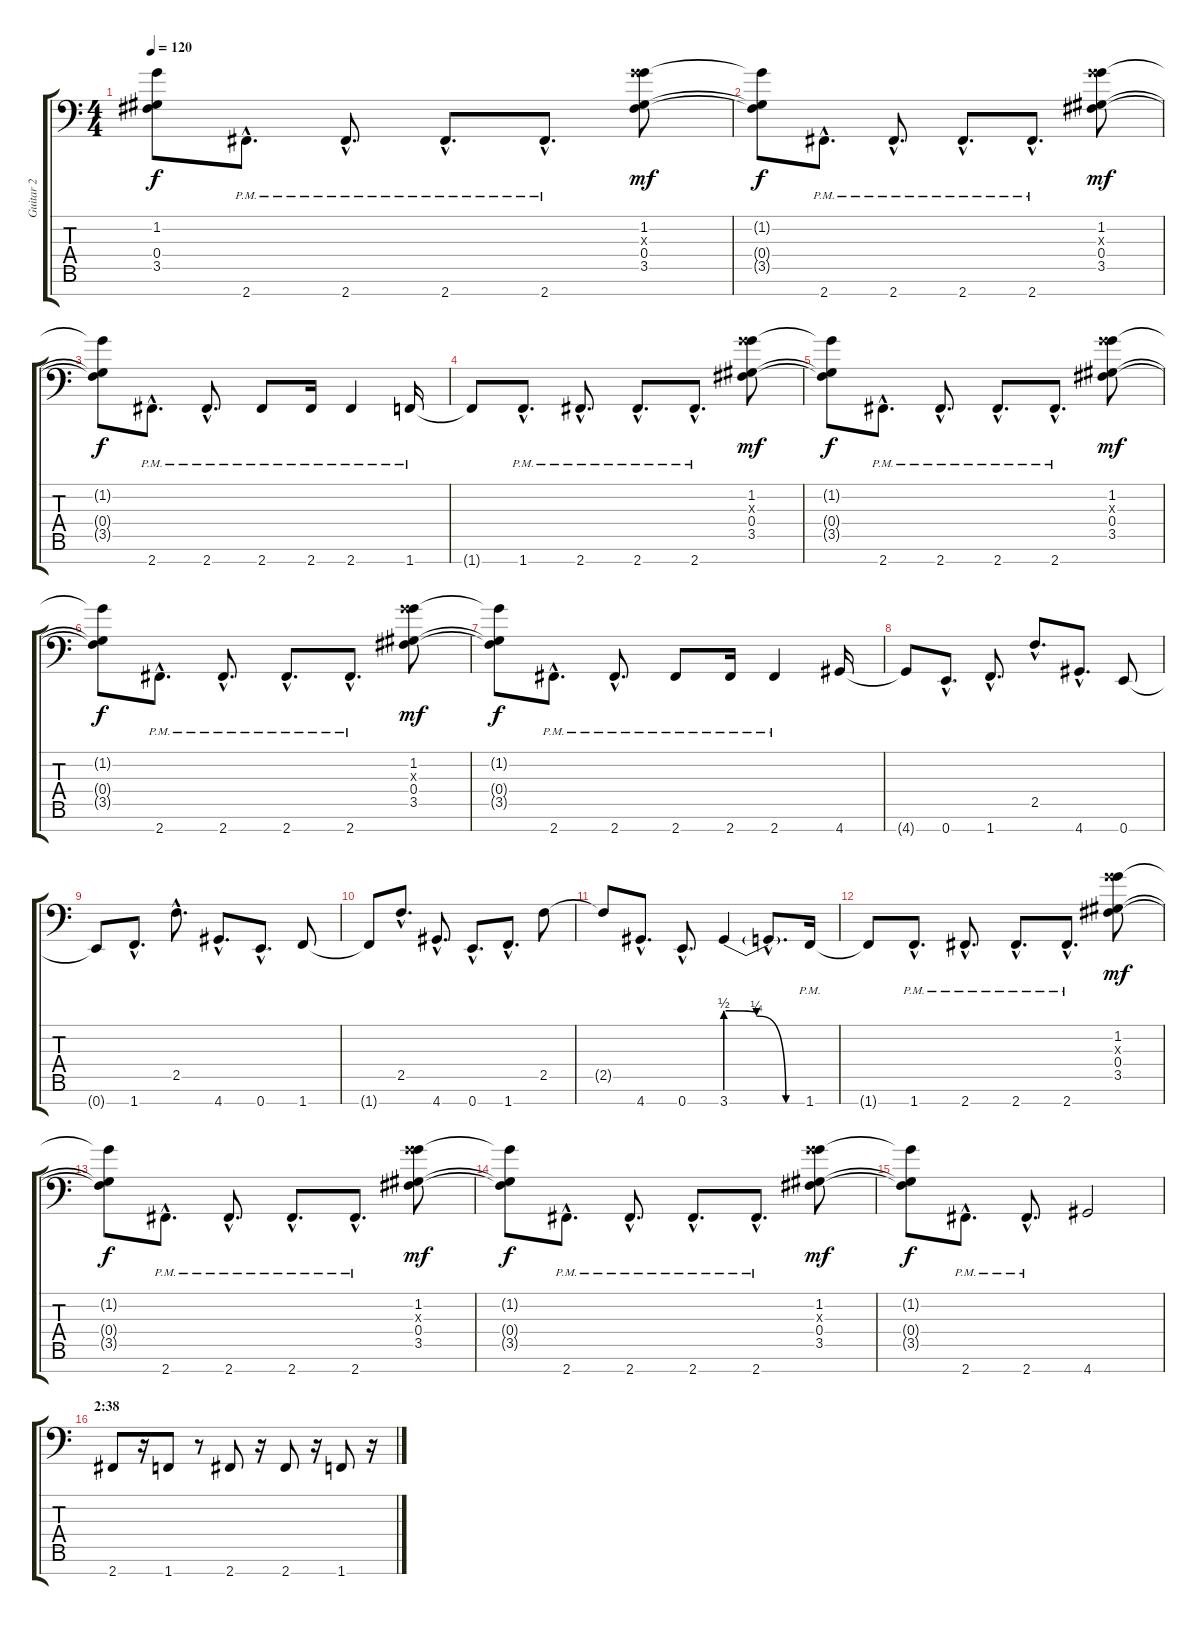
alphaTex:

\track ("Guitar 2" "Guitar 2") {instrument distortionguitar}
\staff {score tabs}
\tuning (Bb3 Gb3 Db3 Ab2 Eb2 Bb1 E1) {hide}
\ts (4 4)
\tempo 120
\clef f4
\ks c
(1.2{t} 0.4{t} 3.5{t}).8{dy f} 2.7{hac pm}.8{d} 2.7{hac pm}.8{d} 2.7{hac pm}.8{d} 2.7{hac pm}.8{d} (1.2 6.3{x} 0.4 3.5).8{dy mf} |
(1.2{t} 0.4{t} 3.5{t}).8{dy f} 2.7{hac pm}.8{d} 2.7{hac pm}.8{d} 2.7{hac pm}.8{d} 2.7{hac pm}.8{d} (1.2 6.3{x} 0.4 3.5).8{dy mf} |
(1.2{t} 0.4{t} 3.5{t}).8{dy f} 2.7{hac pm}.8{d} 2.7{hac pm}.8{d} 2.7{pm}.8 2.7{pm}.16 2.7{pm}.4 1.7{pm}.16 |
1.7{t}.8 1.7{hac pm}.8{d} 2.7{hac pm}.8{d} 2.7{hac pm}.8{d} 2.7{hac pm}.8{d} (1.2 6.3{x} 0.4 3.5).8{dy mf} |
(1.2{t} 0.4{t} 3.5{t}).8{dy f} 2.7{hac pm}.8{d} 2.7{hac pm}.8{d} 2.7{hac pm}.8{d} 2.7{hac pm}.8{d} (1.2 6.3{x} 0.4 3.5).8{dy mf} |
(1.2{t} 0.4{t} 3.5{t}).8{dy f} 2.7{hac pm}.8{d} 2.7{hac pm}.8{d} 2.7{hac pm}.8{d} 2.7{hac pm}.8{d} (1.2 6.3{x} 0.4 3.5).8{dy mf} |
(1.2{t} 0.4{t} 3.5{t}).8{dy f} 2.7{hac pm}.8{d} 2.7{hac pm}.8{d} 2.7{pm}.8 2.7{pm}.16 2.7{pm}.4 4.7.16 |
4.7{t}.8 0.7{hac}.8{d} 1.7{hac}.8{d} 2.5{hac}.8{d} 4.7{hac}.8{d} 0.7.8 |
0.7{t}.8 1.7{hac}.8{d} 2.5{hac}.8{d} 4.7{hac}.8{d} 0.7{hac}.8{d} 1.7.8 |
1.7{t}.8 2.5{hac}.8{d} 4.7{hac}.8{d} 0.7{hac}.8{d} 1.7{hac}.8{d} 2.5.8 |
2.5{t}.8 4.7{hac}.8{d} 0.7{hac}.8{d} 3.7{be (custom 0 2 23 1 45 0 60 0)}.4 3.7{hac t}.8{d} 1.7{pm}.16 |
1.7{t}.8 1.7{hac pm}.8{d} 2.7{hac pm}.8{d} 2.7{hac pm}.8{d} 2.7{hac pm}.8{d} (1.2 6.3{x} 0.4 3.5).8{dy mf} |
(1.2{t} 0.4{t} 3.5{t}).8{dy f} 2.7{hac pm}.8{d} 2.7{hac pm}.8{d} 2.7{hac pm}.8{d} 2.7{hac pm}.8{d} (1.2 6.3{x} 0.4 3.5).8{dy mf} |
(1.2{t} 0.4{t} 3.5{t}).8{dy f} 2.7{hac pm}.8{d} 2.7{hac pm}.8{d} 2.7{hac pm}.8{d} 2.7{hac pm}.8{d} (1.2 6.3{x} 0.4 3.5).8{dy mf} |
(1.2{t} 0.4{t} 3.5{t}).8{dy f} 2.7{hac pm}.8{d} 2.7{hac pm}.8{d} 4.7.2 |
\section ("" "2:38")
2.7.8 r.16 1.7.8 r.8 2.7.8 r.16 2.7.8 r.16 1.7.8 r.16
